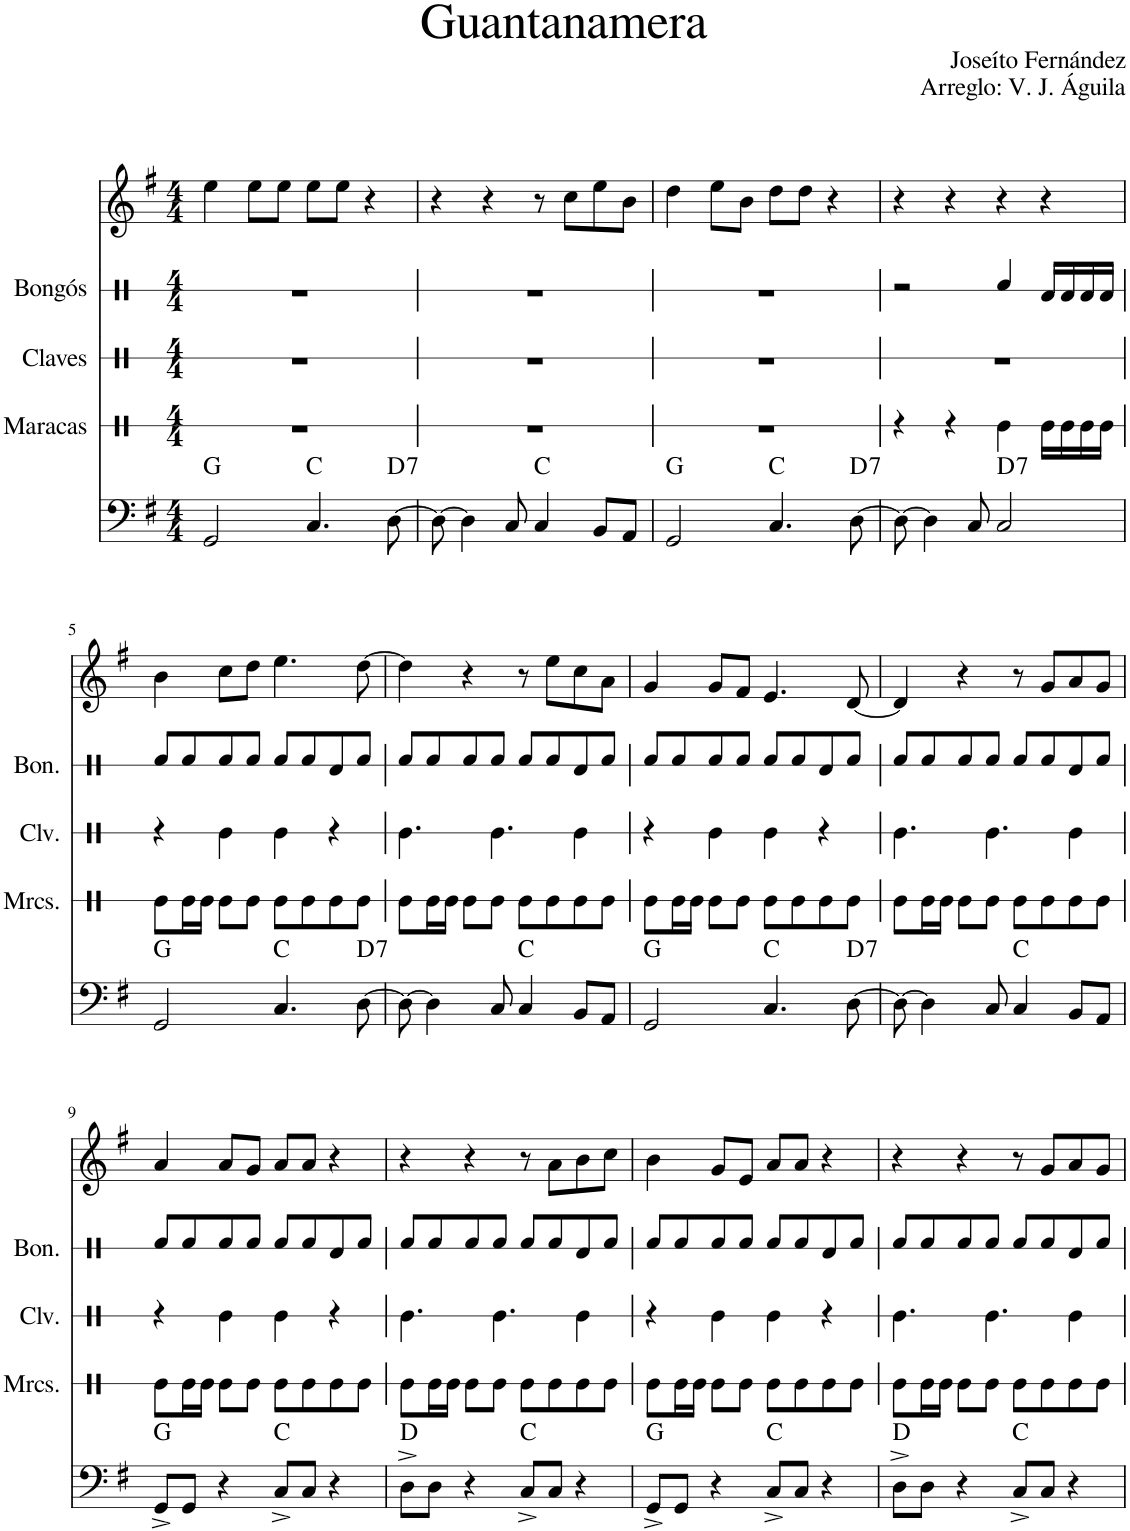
**kern	**harte	**kern	**kern	**kern	**kern
*part5	*part5	*part4	*part3	*part2	*part1
*staff5	*	*staff4	*staff3	*staff2	*staff1
*I"Piano	*	*I"Maracas	*I"Claves	*I"Bongós	*I"Piano
*	*	*I'Mrcs.	*I'Clv.	*I'Bon.	*
*	*	*stria1	*stria1	*stria1	*
*clefF4	*	*clefX	*clefX	*clefX	*clefG2
*k[f#]	*	*k[]	*k[]	*k[f#]	*k[f#]
*M4/4	*	*M4/4	*M4/4	*M4/4	*M4/4
=1	=1	=1	=1	=1	=1
2GG/	G:maj	1r	1r	1r	4ee\
.	.	.	.	.	8ee\L
.	.	.	.	.	8ee\J
4.C/	C:maj	.	.	.	8ee\L
.	.	.	.	.	8ee\J
.	.	.	.	.	4r
!	!LO:H:kt=7	!	!	!	!
[8D\	D:7	.	.	.	.
=2	=2	=2	=2	=2	=2
8D\_	.	1r	1r	1r	4r
4D\]	.	.	.	.	.
.	.	.	.	.	4r
8C/	.	.	.	.	.
4C/	C:maj	.	.	.	8r
.	.	.	.	.	8cc\L
8BB/L	.	.	.	.	8ee\
8AA/J	.	.	.	.	8b\J
=3	=3	=3	=3	=3	=3
2GG/	G:maj	1r	1r	1r	4dd\
.	.	.	.	.	8ee\L
.	.	.	.	.	8b\J
4.C/	C:maj	.	.	.	8dd\L
.	.	.	.	.	8dd\J
.	.	.	.	.	4r
!	!LO:H:kt=7	!	!	!	!
[8D\	D:7	.	.	.	.
=4	=4	=4	=4	=4	=4
8D\_	.	4r	1r	2r	4r
4D\]	.	.	.	.	.
.	.	4r	.	.	4r
8C/	.	.	.	.	.
!	!LO:H:kt=7	!	!	!	!
2C/	D:7	4Re\	.	4Rf/	4r
.	.	16Re\LL	.	16Rd/LL	4r
.	.	16Re\	.	16Rd/	.
.	.	16Re\	.	16Rd/	.
.	.	16Re\JJ	.	16Rd/JJ	.
!!LO:LB:g=z
=5	=5	=5	=5	=5	=5
2GG/	G:maj	8Re\L	4r	8Rf/L	4b\
.	.	16Re\L	.	8Rf/	.
.	.	16Re\JJ	.	.	.
.	.	8Re\L	4Re\	8Rf/	8cc\L
.	.	8Re\J	.	8Rf/J	8dd\J
4.C/	C:maj	8Re\L	4Re\	8Rf/L	4.ee\
.	.	8Re\	.	8Rf/	.
.	.	8Re\	4r	8Rd/	.
!	!LO:H:kt=7	!	!	!	!
[8D\	D:7	8Re\J	.	8Rf/J	[8dd\
=6	=6	=6	=6	=6	=6
8D\_	.	8Re\L	4.Re\	8Rf/L	4dd\]
4D\]	.	16Re\L	.	8Rf/	.
.	.	16Re\JJ	.	.	.
.	.	8Re\L	.	8Rf/	4r
8C/	.	8Re\J	4.Re\	8Rf/J	.
4C/	C:maj	8Re\L	.	8Rf/L	8r
.	.	8Re\	.	8Rf/	8ee\L
8BB/L	.	8Re\	4Re\	8Rd/	8cc\
8AA/J	.	8Re\J	.	8Rf/J	8a\J
=7	=7	=7	=7	=7	=7
2GG/	G:maj	8Re\L	4r	8Rf/L	4g/
.	.	16Re\L	.	8Rf/	.
.	.	16Re\JJ	.	.	.
.	.	8Re\L	4Re\	8Rf/	8g/L
.	.	8Re\J	.	8Rf/J	8f#/J
4.C/	C:maj	8Re\L	4Re\	8Rf/L	4.e/
.	.	8Re\	.	8Rf/	.
.	.	8Re\	4r	8Rd/	.
!	!LO:H:kt=7	!	!	!	!
[8D\	D:7	8Re\J	.	8Rf/J	[8d/
=8	=8	=8	=8	=8	=8
8D\_	.	8Re\L	4.Re\	8Rf/L	4d/]
4D\]	.	16Re\L	.	8Rf/	.
.	.	16Re\JJ	.	.	.
.	.	8Re\L	.	8Rf/	4r
8C/	.	8Re\J	4.Re\	8Rf/J	.
4C/	C:maj	8Re\L	.	8Rf/L	8r
.	.	8Re\	.	8Rf/	8g/L
8BB/L	.	8Re\	4Re\	8Rd/	8a/
8AA/J	.	8Re\J	.	8Rf/J	8g/J
!!LO:LB:g=z
=9	=9	=9	=9	=9	=9
8GG^/L	G:maj	8Re\L	4r	8Rf/L	4a/
8GG/J	.	16Re\L	.	8Rf/	.
.	.	16Re\JJ	.	.	.
4r	.	8Re\L	4Re\	8Rf/	8a/L
.	.	8Re\J	.	8Rf/J	8g/J
8C^/L	C:maj	8Re\L	4Re\	8Rf/L	8a/L
8C/J	.	8Re\	.	8Rf/	8a/J
4r	.	8Re\	4r	8Rd/	4r
.	.	8Re\J	.	8Rf/J	.
=10	=10	=10	=10	=10	=10
8D^\L	D:maj	8Re\L	4.Re\	8Rf/L	4r
8D\J	.	16Re\L	.	8Rf/	.
.	.	16Re\JJ	.	.	.
4r	.	8Re\L	.	8Rf/	4r
.	.	8Re\J	4.Re\	8Rf/J	.
8C^/L	C:maj	8Re\L	.	8Rf/L	8r
8C/J	.	8Re\	.	8Rf/	8a\L
4r	.	8Re\	4Re\	8Rd/	8b\
.	.	8Re\J	.	8Rf/J	8cc\J
=11	=11	=11	=11	=11	=11
8GG^/L	G:maj	8Re\L	4r	8Rf/L	4b\
8GG/J	.	16Re\L	.	8Rf/	.
.	.	16Re\JJ	.	.	.
4r	.	8Re\L	4Re\	8Rf/	8g/L
.	.	8Re\J	.	8Rf/J	8e/J
8C^/L	C:maj	8Re\L	4Re\	8Rf/L	8a/L
8C/J	.	8Re\	.	8Rf/	8a/J
4r	.	8Re\	4r	8Rd/	4r
.	.	8Re\J	.	8Rf/J	.
=12	=12	=12	=12	=12	=12
8D^\L	D:maj	8Re\L	4.Re\	8Rf/L	4r
8D\J	.	16Re\L	.	8Rf/	.
.	.	16Re\JJ	.	.	.
4r	.	8Re\L	.	8Rf/	4r
.	.	8Re\J	4.Re\	8Rf/J	.
8C^/L	C:maj	8Re\L	.	8Rf/L	8r
8C/J	.	8Re\	.	8Rf/	8g/L
4r	.	8Re\	4Re\	8Rd/	8a/
.	.	8Re\J	.	8Rf/J	8g/J
=	=	=	=	=	=
*-	*-	*-	*-	*-	*-
